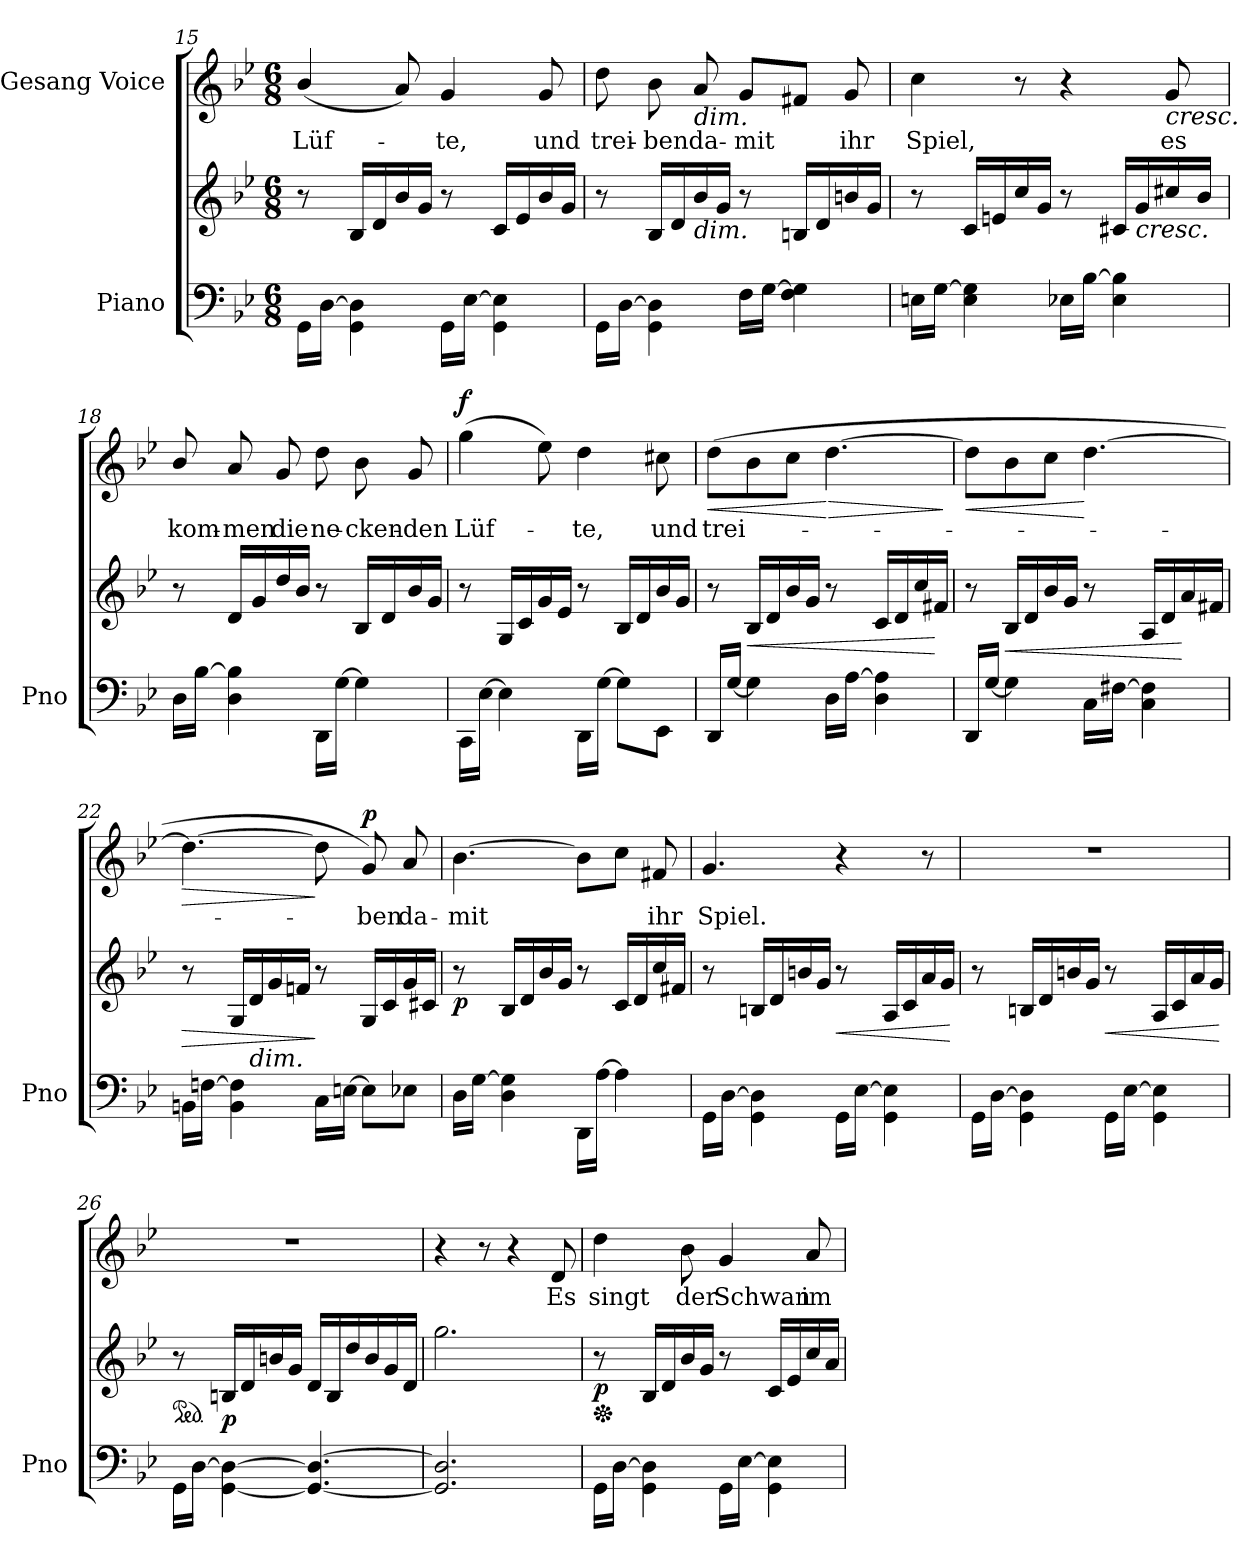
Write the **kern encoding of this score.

**kern	**kern	**dynam	**kern	**text	**dynam
*part2	*part2	*part2	*part1	*part1	*part1
*staff3	*staff2	*staff2/3	*staff1	*staff1	*staff1
*I"Piano	*	*	*I"Gesang Voice	*	*
*I'Pno	*	*	*	*	*
*clefF4	*clefG2	*	*clefG2	*	*
*k[b-e-]	*k[b-e-]	*	*k[b-e-]	*	*
*M6/8	*M6/8	*	*M6/8	*	*
=15	=15	=15	=15	=15	=15
16GG\LL	8r	.	(4b-/	Lüf-	.
[16D\JJ	.	.	.	.	.
4GG\ 4D\]	16B-/LL	.	.	.	.
.	16d/	.	.	.	.
.	16b-/	.	8a/)	.	.
.	16g/JJ	.	.	.	.
16GG\LL	8r	.	4g/	-te,	.
[16E-\JJ	.	.	.	.	.
4GG\ 4E-\]	16c/LL	.	.	.	.
.	16e-/	.	.	.	.
.	16b-/	.	8g/	und	.
.	16g/JJ	.	.	.	.
=16	=16	=16	=16	=16	=16
16GG\LL	8r	.	8dd\	trei-	.
[16D\JJ	.	.	.	.	.
4GG\ 4D\]	16B-/LL	.	8b-\	-ben	.
.	16d/	.	.	.	.
!	!	!	!LO:TX:b:i:t=dim.	!	!
!	!LO:TX:b:i:t=dim.	!	!	!	!
.	16b-/	.	8a/	da-	.
.	16g/JJ	.	.	.	.
16F\LL	8r	.	8g/L	-mit	.
[16G\JJ	.	.	.	.	.
4F\ 4G\]	16Bn/LL	.	8f#X/J	.	.
.	16d/	.	.	.	.
.	16bn/	.	8g/	ihr	.
.	16g/JJ	.	.	.	.
=17	=17	=17	=17	=17	=17
16En\LL	8r	.	4cc\	Spiel,	.
[16G\JJ	.	.	.	.	.
4E\ 4G\]	16c/LL	.	.	.	.
.	16en/	.	.	.	.
.	16cc/	.	8r	.	.
.	16g/JJ	.	.	.	.
16E-X\LL	8r	.	4r	.	.
[16B-\JJ	.	.	.	.	.
4E-\ 4B-\]	16c#X/LL	.	.	.	.
!	!LO:TX:b:i:t=cresc.	!	!	!	!
.	16g/	.	.	.	.
!	!	!	!LO:TX:b:i:t=cresc.	!	!
.	16cc#X/	.	8g/	es	.
.	16b-/JJ	.	.	.	.
=18	=18	=18	=18	=18	=18
16D\LL	8r	.	8b-/	kom-	.
[16B-\JJ	.	.	.	.	.
4D\ 4B-\]	16d/LL	.	8a/	-men	.
.	16g/	.	.	.	.
.	16dd/	.	8g/	die	.
.	16b-/JJ	.	.	.	.
16DD\LL	8r	.	8dd\	ne-	.
[16G\JJ	.	.	.	.	.
4G\]	16B-/LL	.	8b-\	-cken-	.
.	16d/	.	.	.	.
.	16b-/	.	8g/	-den	.
.	16g/JJ	.	.	.	.
=19	=19	=19	=19	=19	=19
!	!	!	!	!	!LO:DY:b
16CC\LL	8r	.	(4gg\	Lüf-	f
[16E-\JJ	.	.	.	.	.
4E-\]	16G/LL	.	.	.	.
.	16c/	.	.	.	.
.	16g/	.	8ee-\)	.	.
.	16e-/JJ	.	.	.	.
16DD\LL	8r	.	4dd\	-te,	.
[16G\JJ	.	.	.	.	.
8G\L]	16B-/LL	.	.	.	.
.	16d/	.	.	.	.
8EE-\J	16b-/	.	8cc#X\	und	.
.	16g/JJ	.	.	.	.
=20	=20	=20	=20	=20	=20
!	!	!	!	!	!LO:HP:b
16DD/LL	8r	.	(8dd\L	trei-	<
[16G/JJ	.	.	.	.	.
!	!	!LO:HP:b	!	!	!
4G\]	16B-/LL	<	8b-\	.	.
.	16d/	.	.	.	.
.	16b-/	.	8cc\J	.	.
.	16g/JJ	.	.	.	.
!	!	!	!	!	!LO:HP:n=1:b
16D\LL	8r	.	[4.dd\	.	[ >
[16A\JJ	.	.	.	.	.
4D\ 4A\]	16c/LL	.	.	.	.
.	16d/	.	.	.	.
.	16cc/	.	.	.	.
.	16f#X/JJ	[	.	.	.
.	.	.	.	.	]
=21	=21	=21	=21	=21	=21
!	!	!	!	!	!LO:HP:b
16DD/LL	8r	.	8dd\L]	.	<
[16G/JJ	.	.	.	.	.
!	!	!LO:HP:b	!	!	!
4G\]	16B-/LL	<	8b-\	.	.
.	16d/	.	.	.	.
.	16b-/	.	8cc\J	.	.
.	16g/JJ	.	.	.	.
16C\LL	8r	.	[4.dd\	.	[
[16F#X\JJ	.	.	.	.	.
4C\ 4F#\]	16A/LL	.	.	.	.
.	16d/	.	.	.	.
.	16a/	[	.	.	.
.	16f#X/JJ	.	.	.	.
=22	=22	=22	=22	=22	=22
!	!	!LO:HP:b	!	!	!LO:HP:b
16BBn\LL	8r	>	4.dd\_	.	>
[16Fn\JJ	.	.	.	.	.
4BB\ 4F\]	16G/LL	.	.	.	.
!	!LO:TX:b:i:t=dim.	!	!	!	!
.	16d/	.	.	.	.
.	16g/	.	.	.	.
.	16fn/JJ	.	.	.	.
16C\LL	8r	]	8dd\]	.	]
[16En\JJ	.	.	.	.	.
!	!	!	!	!	!LO:DY:b
8E\L]	16G/LL	.	8g/)	-ben	p
.	16c/	.	.	.	.
8E-X\J	16g/	.	8a/	da-	.
.	16c#X/JJ	.	.	.	.
=23	=23	=23	=23	=23	=23
!	!	!LO:DY:b	!	!	!
16D\LL	8r	p	[4.b-\	-mit	.
[16G\JJ	.	.	.	.	.
4D\ 4G\]	16B-/LL	.	.	.	.
.	16d/	.	.	.	.
.	16b-/	.	.	.	.
.	16g/JJ	.	.	.	.
16DD\LL	8r	.	8b-\L]	.	.
[16A\JJ	.	.	.	.	.
4A\]	16c/LL	.	8cc\J	.	.
.	16d/	.	.	.	.
.	16cc/	.	8f#X/	ihr	.
.	16f#X/JJ	.	.	.	.
=24	=24	=24	=24	=24	=24
16GG\LL	8r	.	4.g/	Spiel.	.
[16D\JJ	.	.	.	.	.
4GG\ 4D\]	16Bn/LL	.	.	.	.
.	16d/	.	.	.	.
.	16bn/	.	.	.	.
.	16g/JJ	.	.	.	.
!	!	!LO:HP:b	!	!	!
16GG\LL	8r	<	4r	.	.
[16E-\JJ	.	.	.	.	.
4GG\ 4E-\]	16A/LL	.	.	.	.
.	16c/	.	.	.	.
.	16a/	.	8r	.	.
.	16g/JJ	.	.	.	.
.	.	[	.	.	.
=25	=25	=25	=25	=25	=25
16GG\LL	8r	.	2.r	.	.
[16D\JJ	.	.	.	.	.
4GG\ 4D\]	16Bn/LL	.	.	.	.
.	16d/	.	.	.	.
.	16bn/	.	.	.	.
.	16g/JJ	.	.	.	.
!	!	!LO:HP:b	!	!	!
16GG\LL	8r	<	.	.	.
[16E-\JJ	.	.	.	.	.
4GG\ 4E-\]	16A/LL	.	.	.	.
.	16c/	.	.	.	.
.	16a/	.	.	.	.
.	16g/JJ	.	.	.	.
.	.	[	.	.	.
=26	=26	=26	=26	=26	=26
*	*ped	*	*	*	*
16GG\LL	8r	.	2.r	.	.
[16D\JJ	.	.	.	.	.
!	!	!LO:DY:b	!	!	!
[4GG\ 4D\_	16Bn/LL	p	.	.	.
.	16d/	.	.	.	.
.	16bn/	.	.	.	.
.	16g/JJ	.	.	.	.
4.GG/_ 4.D/_	16d/LL	.	.	.	.
.	16B/	.	.	.	.
.	16dd/	.	.	.	.
.	16b/	.	.	.	.
.	16g/	.	.	.	.
.	16d/JJ	.	.	.	.
=27	=27	=27	=27	=27	=27
2.GG/] 2.D/]	2.gg\	.	4r	.	.
.	.	.	8r	.	.
.	.	.	4r	.	.
.	.	.	8d/	Es	.
=28	=28	=28	=28	=28	=28
*	*Xped	*	*	*	*
!	!	!LO:DY:b	!	!	!
16GG\LL	8r	p	4dd\	singt	.
[16D\JJ	.	.	.	.	.
4GG\ 4D\]	16B-/LL	.	.	.	.
.	16d/	.	.	.	.
.	16b-/	.	8b-\	der	.
.	16g/JJ	.	.	.	.
16GG\LL	8r	.	4g/	Schwan	.
[16E-\JJ	.	.	.	.	.
4GG\ 4E-\]	16c/LL	.	.	.	.
.	16e-/	.	.	.	.
.	16cc/	.	8a/	im	.
.	16a/JJ	.	.	.	.
=	=	=	=	=	=
*-	*-	*-	*-	*-	*-
